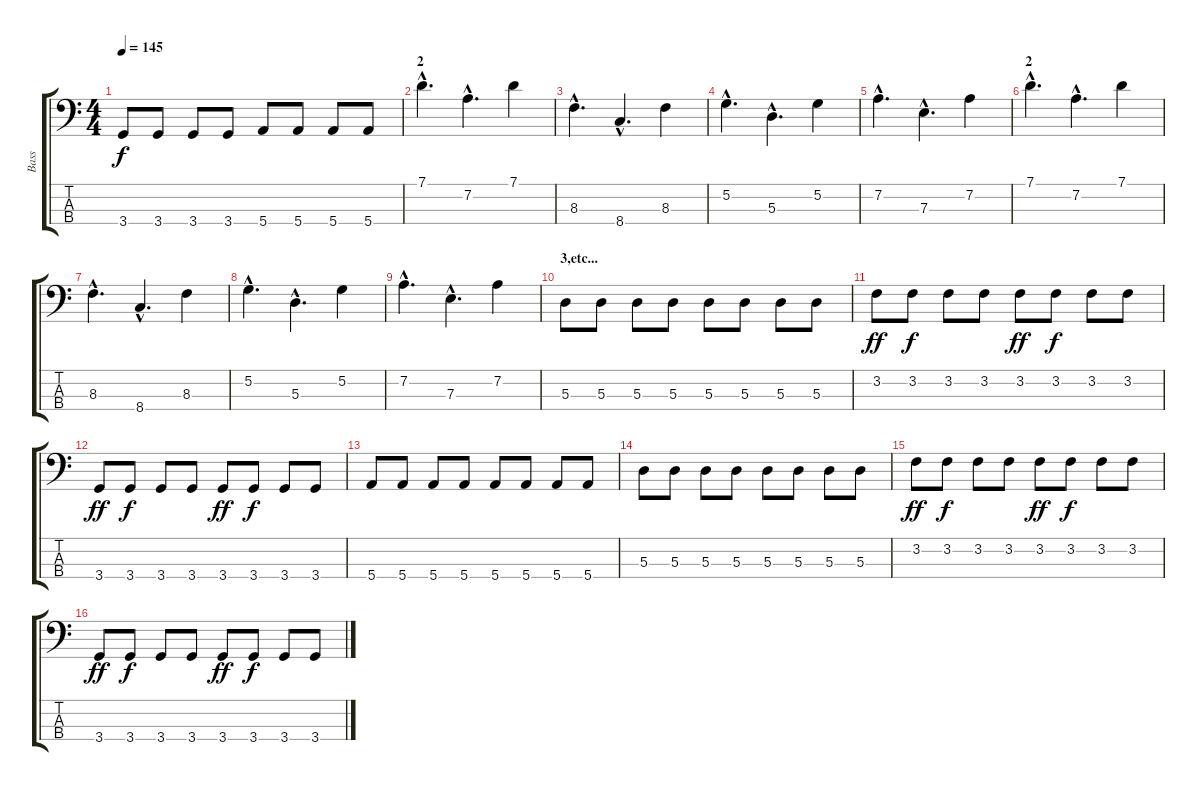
\track ("Bass" "Bass") {instrument electricbassfinger}
\staff {score tabs}
\tuning (G2 D2 A1 E1) {hide}
\ts (4 4)
\tempo 145
\clef f4
\ks c
3.4.8{dy f} 3.4.8 3.4.8 3.4.8 5.4.8 5.4.8 5.4.8 5.4.8 |
\section ("" "2")
7.1{hac}.4{d} 7.2{hac}.4{d} 7.1.4 |
8.3{hac}.4{d} 8.4{hac}.4{d} 8.3.4 |
5.2{hac}.4{d} 5.3{hac}.4{d} 5.2.4 |
7.2{hac}.4{d} 7.3{hac}.4{d} 7.2.4 |
\section ("" "2")
7.1{hac}.4{d} 7.2{hac}.4{d} 7.1.4 |
8.3{hac}.4{d} 8.4{hac}.4{d} 8.3.4 |
5.2{hac}.4{d} 5.3{hac}.4{d} 5.2.4 |
7.2{hac}.4{d} 7.3{hac}.4{d} 7.2.4 |
\section ("" "3,etc...")
5.3.8 5.3.8 5.3.8 5.3.8 5.3.8 5.3.8 5.3.8 5.3.8 |
3.2.8{dy ff} 3.2.8{dy f} 3.2.8 3.2.8 3.2.8{dy ff} 3.2.8{dy f} 3.2.8 3.2.8 |
3.4.8{dy ff} 3.4.8{dy f} 3.4.8 3.4.8 3.4.8{dy ff} 3.4.8{dy f} 3.4.8 3.4.8 |
5.4.8 5.4.8 5.4.8 5.4.8 5.4.8 5.4.8 5.4.8 5.4.8 |
5.3.8 5.3.8 5.3.8 5.3.8 5.3.8 5.3.8 5.3.8 5.3.8 |
3.2.8{dy ff} 3.2.8{dy f} 3.2.8 3.2.8 3.2.8{dy ff} 3.2.8{dy f} 3.2.8 3.2.8 |
3.4.8{dy ff} 3.4.8{dy f} 3.4.8 3.4.8 3.4.8{dy ff} 3.4.8{dy f} 3.4.8 3.4.8
